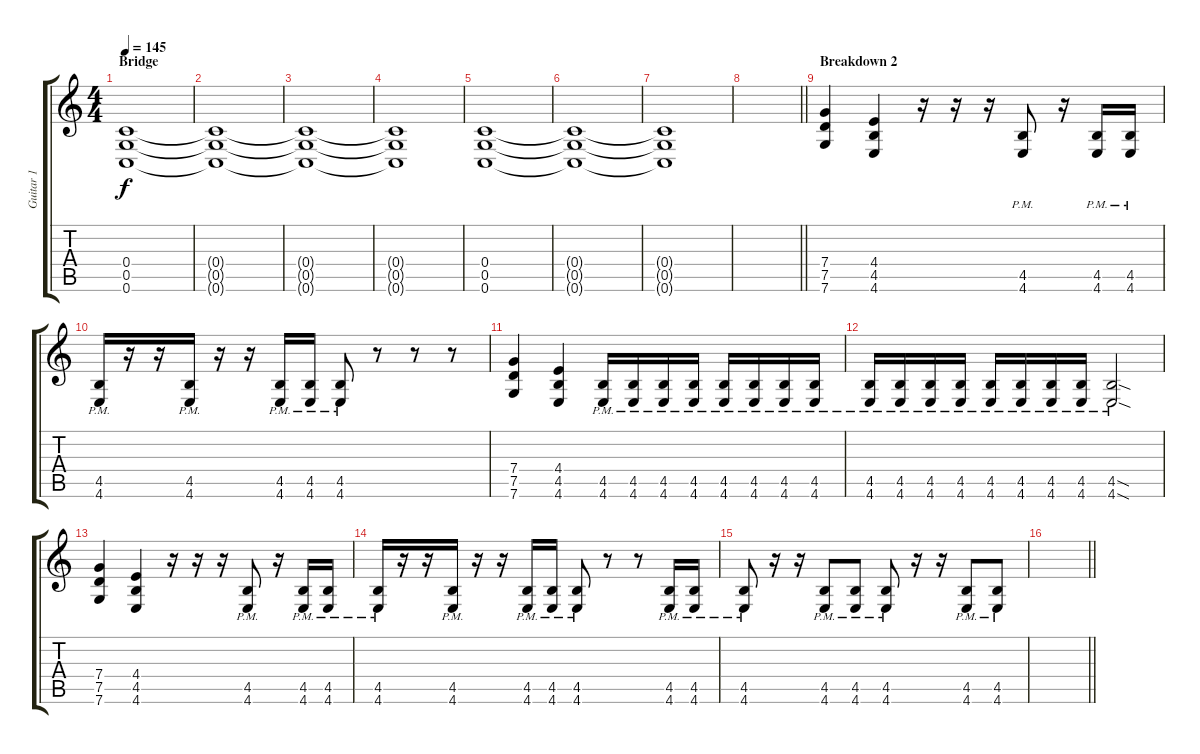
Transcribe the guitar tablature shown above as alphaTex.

\track ("Guitar 1" "Guitar 1") {instrument distortionguitar}
\staff {score tabs}
\tuning (D4 A3 F3 C3 G2 C2) {hide}
\ts (4 4)
\section ("" "Bridge")
\tempo 145
\clef g2
\ks c
(0.4 0.5 0.6).1{dy f} |
(0.4{t} 0.5{t} 0.6{t}).1 |
(0.4{t} 0.5{t} 0.6{t}).1 |
(0.4{t} 0.5{t} 0.6{t}).1 |
(0.4 0.5 0.6).1 |
(0.4{t} 0.5{t} 0.6{t}).1 |
(0.4{t} 0.5{t} 0.6{t}).1 |
\barLineRight lightlight
|
\section ("" "Breakdown 2")
(7.4 7.5 7.6).4 (4.4 4.5 4.6).4 r.16 r.16 r.16 (4.5{pm} 4.6{pm}).8 r.16 (4.5{pm} 4.6{pm}).16 (4.5{pm} 4.6{pm}).16 |
(4.5{pm} 4.6{pm}).16 r.16 r.16 (4.5{pm} 4.6{pm}).16 r.16 r.16 (4.5{pm} 4.6{pm}).16 (4.5{pm} 4.6{pm}).16 (4.5{pm} 4.6{pm}).8 r.8 r.8 r.8 |
(7.4 7.5 7.6).4 (4.4 4.5 4.6).4 (4.5{pm} 4.6{pm}).16 (4.5{pm} 4.6{pm}).16 (4.5{pm} 4.6{pm}).16 (4.5{pm} 4.6{pm}).16 (4.5{pm} 4.6{pm}).16 (4.5{pm} 4.6{pm}).16 (4.5{pm} 4.6{pm}).16 (4.5{pm} 4.6{pm}).16 |
(4.5{pm} 4.6{pm}).16 (4.5{pm} 4.6{pm}).16 (4.5{pm} 4.6{pm}).16 (4.5{pm} 4.6{pm}).16 (4.5{pm} 4.6{pm}).16 (4.5{pm} 4.6{pm}).16 (4.5{pm} 4.6{pm}).16 (4.5{pm} 4.6{pm}).16 (4.5{sod pm} 4.6{sod pm}).2 |
(7.4 7.5 7.6).4 (4.4 4.5 4.6).4 r.16 r.16 r.16 (4.5{pm} 4.6{pm}).8 r.16 (4.5{pm} 4.6{pm}).16 (4.5{pm} 4.6{pm}).16 |
(4.5{pm} 4.6{pm}).16 r.16 r.16 (4.5{pm} 4.6{pm}).16 r.16 r.16 (4.5{pm} 4.6{pm}).16 (4.5{pm} 4.6{pm}).16 (4.5{pm} 4.6{pm}).8 r.8 r.8 (4.5{pm} 4.6{pm}).16 (4.5{pm} 4.6{pm}).16 |
(4.5{pm} 4.6{pm}).8 r.16 r.16 (4.5{pm} 4.6{pm}).8 (4.5{pm} 4.6{pm}).8 (4.5{pm} 4.6{pm}).8 r.16 r.16 (4.5{pm} 4.6{pm}).8 (4.5{pm} 4.6{pm}).8 |
\barLineRight lightlight
